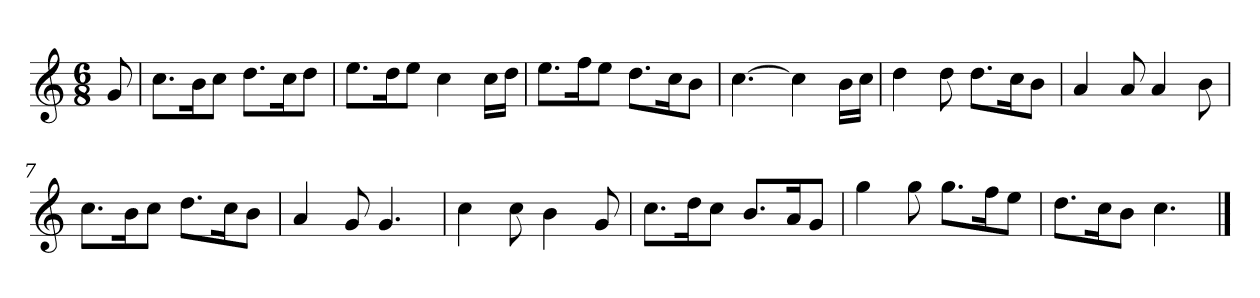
**kern
*part1
*staff1
*k[]
*M6/8
*MM120
=
8g
=1
8.ccL
16bK
8ccJ
8.ddL
16ccK
8ddJ
=2
8.eeL
16ddK
8eeJ
4cc
16ccLL
16ddJJ
=3
8.eeL
16ffK
8eeJ
8.ddL
16ccK
8bJ
=4
[4.cc
4cc]
16bLL
16ccJJ
=5
4dd
8dd
8.ddL
16ccK
8bJ
=6
4a
8a
4a
8b
=7
8.ccL
16bK
8ccJ
8.ddL
16ccK
8bJ
=8
4a
8g
4.g
=9
4cc
8cc
4b
8g
=10
8.ccL
16ddK
8ccJ
8.bL
16aK
8gJ
=11
4gg
8gg
8.ggL
16ffK
8eeJ
=12
8.ddL
16ccK
8bJ
4.cc
==
*-
